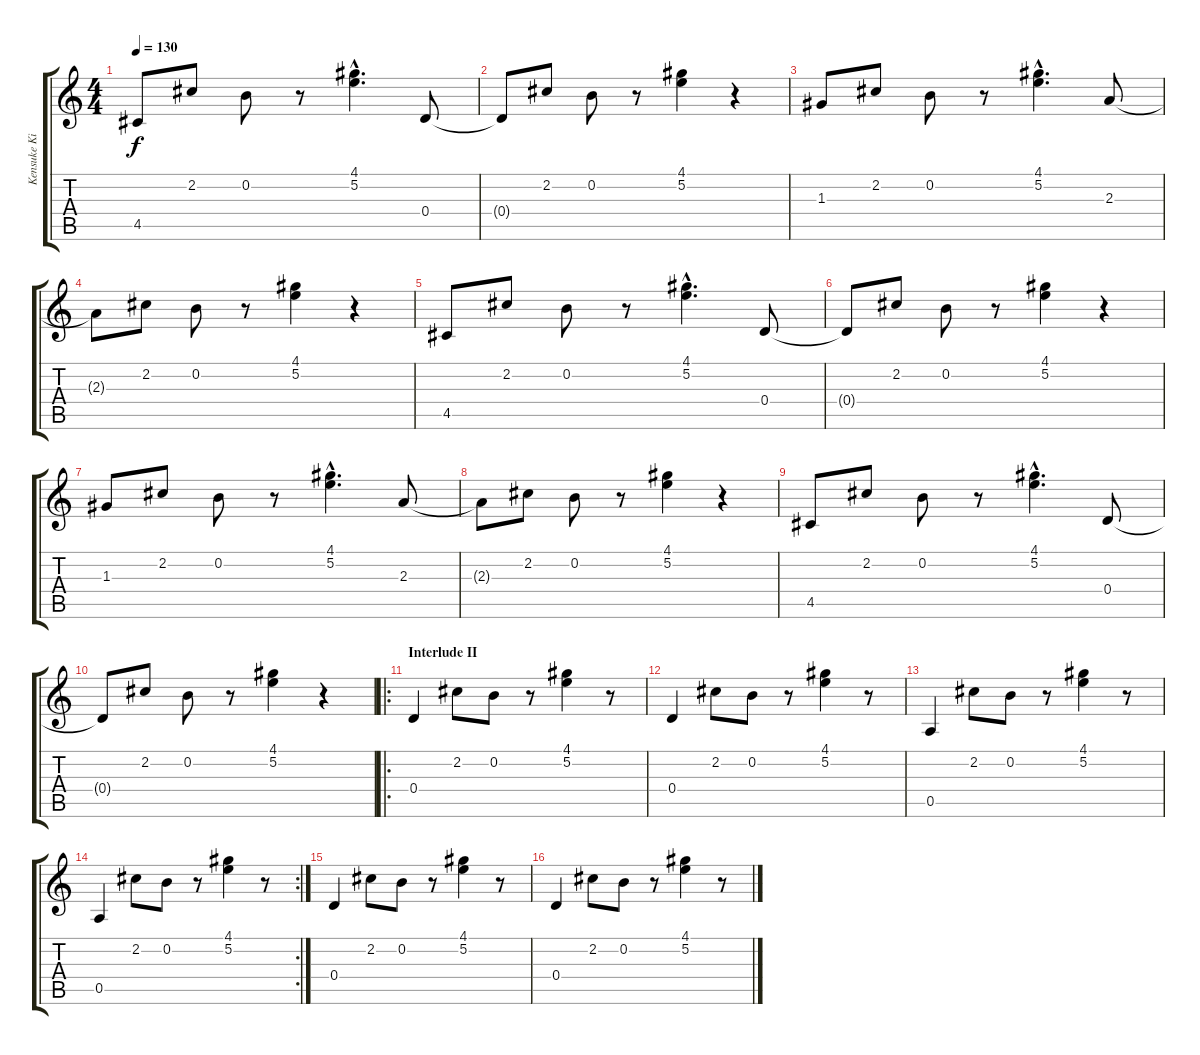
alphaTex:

\track ("Kensuke Kita (Lead Guitar)" "Kensuke Ki") {instrument overdrivenguitar}
\staff {score tabs}
\tuning (E4 B3 G3 D3 A2 E2) {hide}
\ts (4 4)
\tempo 130
\clef g2
\ks c
4.5.8{dy f} 2.2.8 0.2.8 r.8 (4.1{hac} 5.2{hac}).4{d} 0.4.8 |
0.4{t}.8 2.2.8 0.2.8 r.8 (4.1 5.2).4 r.4 |
1.3.8 2.2.8 0.2.8 r.8 (4.1{hac} 5.2{hac}).4{d} 2.3.8 |
2.3{t}.8 2.2.8 0.2.8 r.8 (4.1 5.2).4 r.4 |
4.5.8 2.2.8 0.2.8 r.8 (4.1{hac} 5.2{hac}).4{d} 0.4.8 |
0.4{t}.8 2.2.8 0.2.8 r.8 (4.1 5.2).4 r.4 |
1.3.8 2.2.8 0.2.8 r.8 (4.1{hac} 5.2{hac}).4{d} 2.3.8 |
2.3{t}.8 2.2.8 0.2.8 r.8 (4.1 5.2).4 r.4 |
4.5.8 2.2.8 0.2.8 r.8 (4.1{hac} 5.2{hac}).4{d} 0.4.8 |
0.4{t}.8 2.2.8 0.2.8 r.8 (4.1 5.2).4 r.4 |
\ro
\section ("" "Interlude II")
0.4.4 2.2.8 0.2.8 r.8 (4.1 5.2).4 r.8 |
0.4.4 2.2.8 0.2.8 r.8 (4.1 5.2).4 r.8 |
0.5.4 2.2.8 0.2.8 r.8 (4.1 5.2).4 r.8 |
\rc 2
0.5.4 2.2.8 0.2.8 r.8 (4.1 5.2).4 r.8 |
0.4.4 2.2.8 0.2.8 r.8 (4.1 5.2).4 r.8 |
0.4.4 2.2.8 0.2.8 r.8 (4.1 5.2).4 r.8
